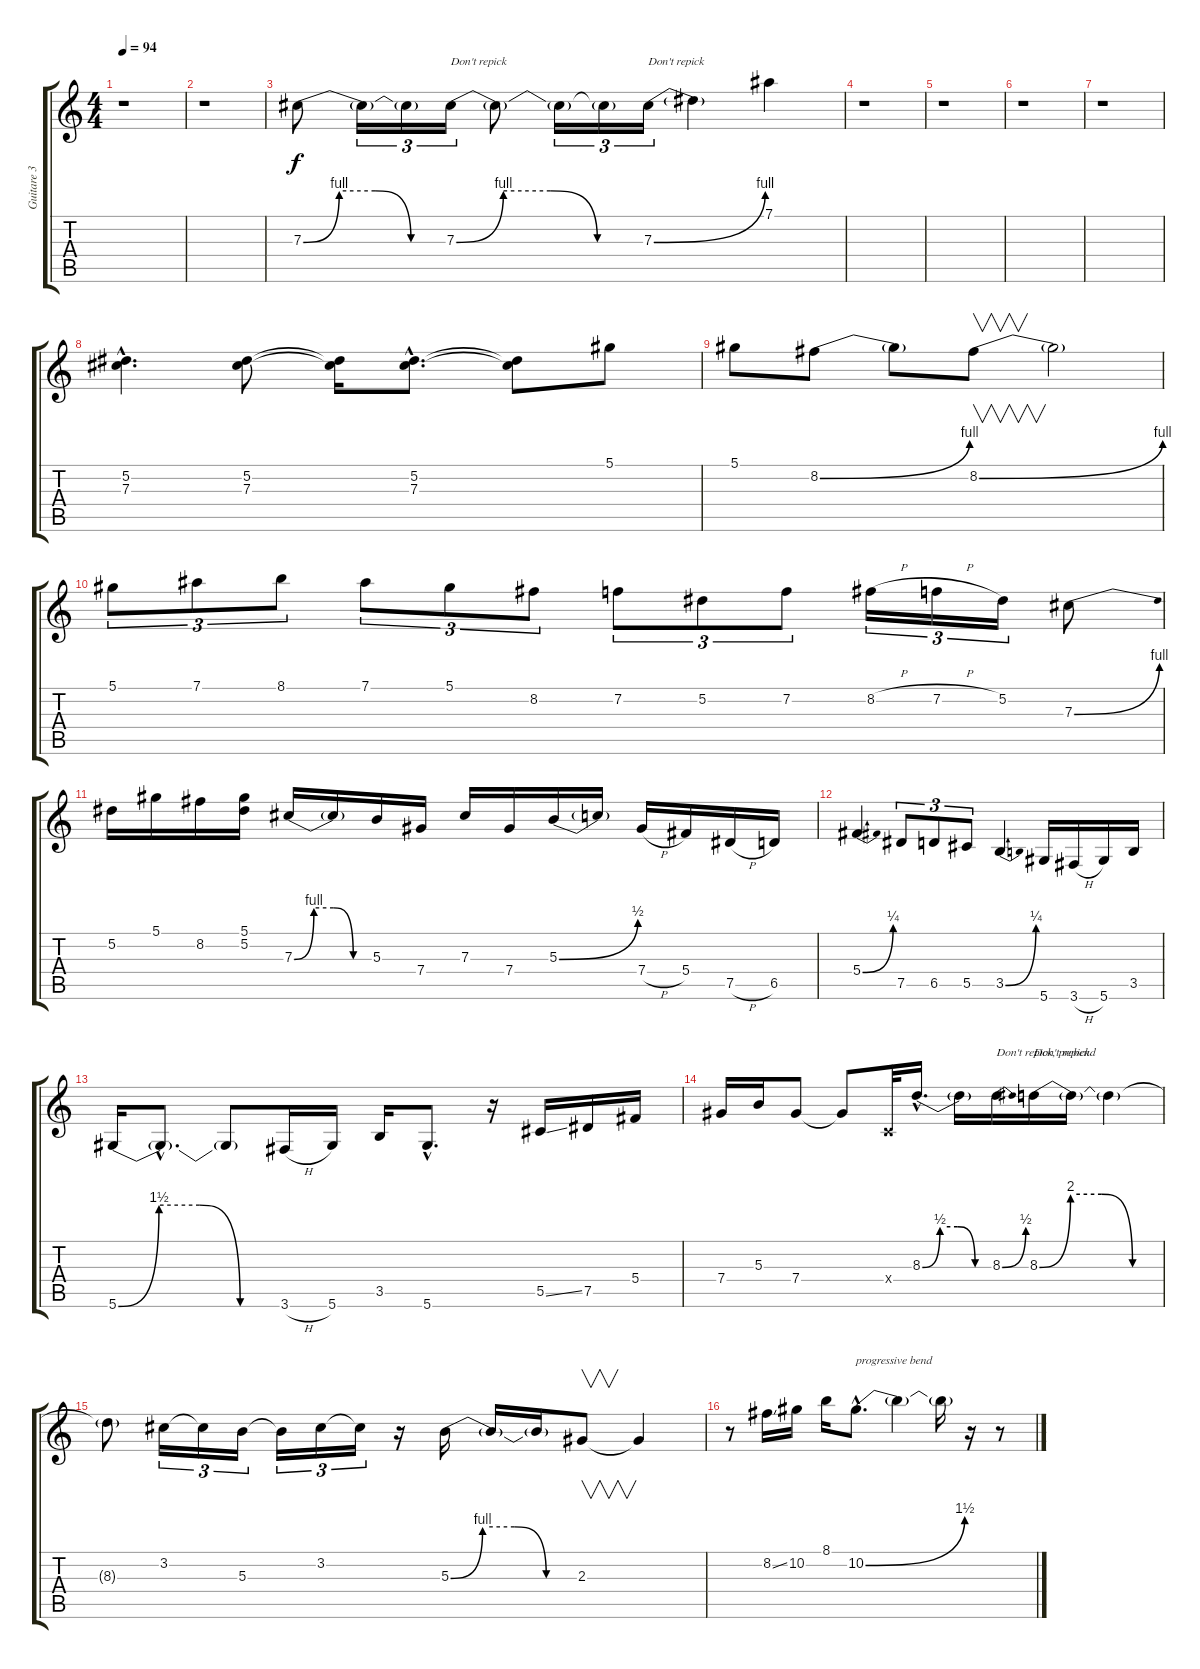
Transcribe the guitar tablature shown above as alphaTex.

\track ("Guitare 3" "Guitare 3") {instrument distortionguitar}
\staff {score tabs}
\tuning (Eb4 Bb3 Gb3 Db3 Ab2 Eb2) {hide}
\ts (4 4)
\tempo 94
\clef g2
\ks c
r.1{dy f} |
r.1 |
7.3{be (custom 0 0 15 4 30 4 45 0 60 0)}.8 7.3{t}.16{tu (3 2)} 7.3{t}.16{tu (3 2)} 7.3{be (custom 0 0 15 4 30 4 45 0 60 0)}.16{tu (3 2) txt "Don't repick"} 7.3{t}.8 7.3{t}.16{tu (3 2)} 7.3{t}.16{tu (3 2)} 7.3{be (bend 0 0 60 4)}.16{tu (3 2) txt "Don't repick"} 7.3{t}.4 7.1.4 |
r.1 |
r.1 |
r.1 |
r.1 |
(5.2{hac} 7.3{hac}).4{d} (5.2 7.3).8 (5.2{t} 7.3{t}).16 (5.2{hac} 7.3{hac}).8{d} (5.2{t} 7.3{t}).8 5.1.8 |
5.1.8 8.2{be (bend 0 0 60 4)}.8 8.2{t}.8 8.2{be (bend 0 0 60 4)}.8{v} 8.2{t}.2 |
5.1.8{tu (3 2)} 7.1.8{tu (3 2)} 8.1.8{tu (3 2)} 7.1.8{tu (3 2)} 5.1.8{tu (3 2)} 8.2.8{tu (3 2)} 7.2.8{tu (3 2)} 5.2.8{tu (3 2)} 7.2.8{tu (3 2)} 8.2{h}.16{tu (3 2)} 7.2{h}.16{tu (3 2)} 5.2.16{tu (3 2)} 7.3{be (bend 0 0 60 4)}.8 |
5.2.16 5.1.16 8.2.16 (5.1 5.2).16 7.3{be (custom 0 0 15 4 30 4 45 0 60 0)}.16 7.3{t}.16 5.3.16 7.4.16 7.3.16 7.4.16 5.3{be (bend 0 0 60 2)}.16 5.3{t}.16 7.4{h}.16 5.4.16 7.5{h}.16 6.5.16 |
5.4{be (bend 0 0 60 1)}.4 7.5.8{tu (3 2)} 6.5.8{tu (3 2)} 5.5.8{tu (3 2)} 3.5{be (bend 0 0 60 1)}.4 5.6.16 3.6{h}.16 5.6.16 3.5.16 |
5.6{be (custom 0 0 15 6 30 6 45 0 60 0)}.16 5.6{hac t}.8{d} 5.6{t}.8 3.6{h}.16 5.6.16 3.5.16 5.6{hac}.8{d} r.16 5.5{ss}.16 7.5.16 5.4.16 |
7.4.16 5.3.16 7.4.8 7.4{t}.8 -1.4{x}.32 8.3{be (custom 0 0 15 2 30 2 45 0 60 0) hac}.16{d} 8.3{t}.16 8.3{be (bend 0 0 60 2)}.16{txt "Don't repick, prebend"} 8.3{be (custom 0 0 15 8 30 8 45 0 60 0)}.16{txt "Don't repick"} 8.3{t}.16 8.3{t}.4 |
8.3{t}.8 3.2.16{tu (3 2)} 3.2{t}.16{tu (3 2)} 5.3.16{tu (3 2)} 5.3{t}.16{tu (3 2)} 3.2.16{tu (3 2)} 3.2{t}.16{tu (3 2)} r.16 5.3{be (custom 0 0 15 4 30 4 45 0 60 0)}.16 5.3{t}.16 5.3{t}.16 2.3.8{v} 2.3{t}.4 |
r.8 8.2{ss}.16 10.2.16 8.1.16 10.2{be (bend 0 0 60 6) hac}.8{d txt "progressive bend"} 10.2{t}.4 10.2{t}.16 r.16 r.8
